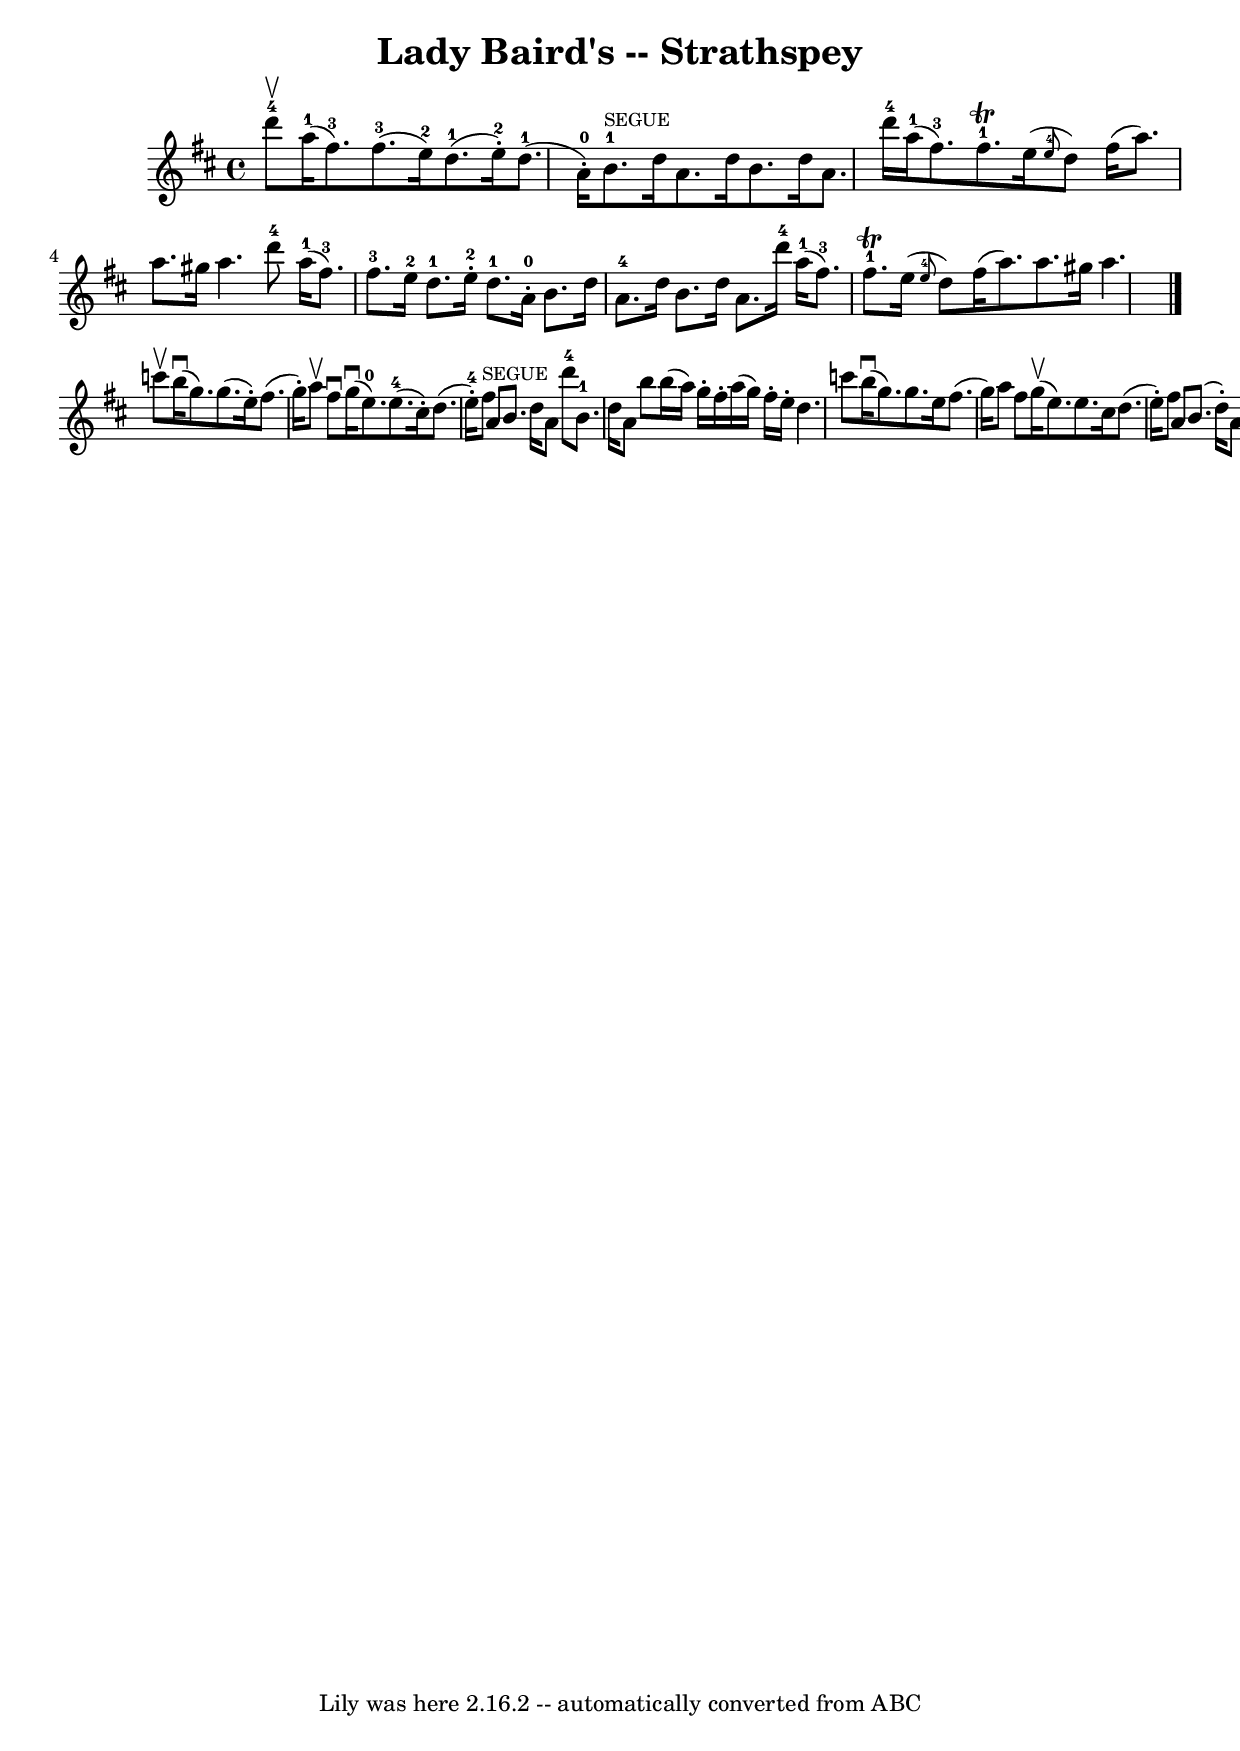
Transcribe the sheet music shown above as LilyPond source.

\version "2.16.2"
\include "Mammoth.ily"
\header {
  %% book = "Ryan's Mammoth Collection"
  crossRefNumber = "1"
  footnotes = "\\\\161 961"
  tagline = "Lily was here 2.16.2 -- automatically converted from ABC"
  title = "Lady Baird's -- Strathspey"

}
voicedefault =  {


  \override Staff.TimeSignature #'style = #'C
  \time 4/4 
  \key d \major
  d'''8-4^\upbow |
  a''16-1(
  fis''8.-3) fis''8.-3(e''16-2) d''8.-1(e''16-2-.) d''8.-1(a'16-0-.)   |
  b'8.-1^\segue   
  d''16 a'8. d''16 b'8. d''16 a'8. d'''16-4   |
  
  a''16-1(fis''8.-3) fis''8.-1^\trill e''16 (\grace {    
    e''8-4 
  } d''8) fis''16 (a''8.) a''8. gis''16 a''4.    
  d'''8-4   |
  a''16-1(fis''8.-3) fis''8.-3   
  e''16-2 d''8.-1 e''16-2-. d''8.-1 a'16-0-.   
  |
  b'8. d''16 a'8.-4 d''16 b'8. d''16 a'8.    
  d'''16-4   |
  a''16-1(fis''8.-3) fis''8.-1^\trill e''16 (\grace { e''8-4 
			  } d''8) fis''16 (
  a''8.) a''8. gis''16 a''4.    \bar "|." c'''8^\upbow |
  
  b''16^\downbow(g''8.) g''8. (e''16-.) fis''8. (g''16-.) a''8^\upbow fis''8^\downbow   |
  g''16^\downbow(e''8.-0) e''8.-4(cis''16-.) d''8. (e''16-4-.) fis''8^\segue a'8    |
  b'8. d''16 a'8 d'''8-4 b'8.-1 
  d''16 a'8 b''8    |
  b''16 (a''16) g''16-. fis''16-. a''16 (g''16) fis''16-. e''16-. d''4. c'''8    |
  
  b''16^\downbow(g''8.) g''8. e''16 fis''8. (g''16) a''8 
  fis''8    |
  g''16^\upbow(e''8.) e''8. cis''16 d''8. (e''16-.) fis''8 a'8    |
  b'8. (d''16-.) a'8    
  d'''8-4 b'8.^\upbow(d''16-.) a'8 b''8    |
  b''16 (
  a''16) g''16-. fis''16-. a''16 (g''16) fis''16-. e''16-. d''4.    \bar "|."   

}

\score{
  <<

    \context Staff="default"
    {
      \voicedefault 
      
    }

  >>
  \layout {
    
  }
  \midi {
  }

}
